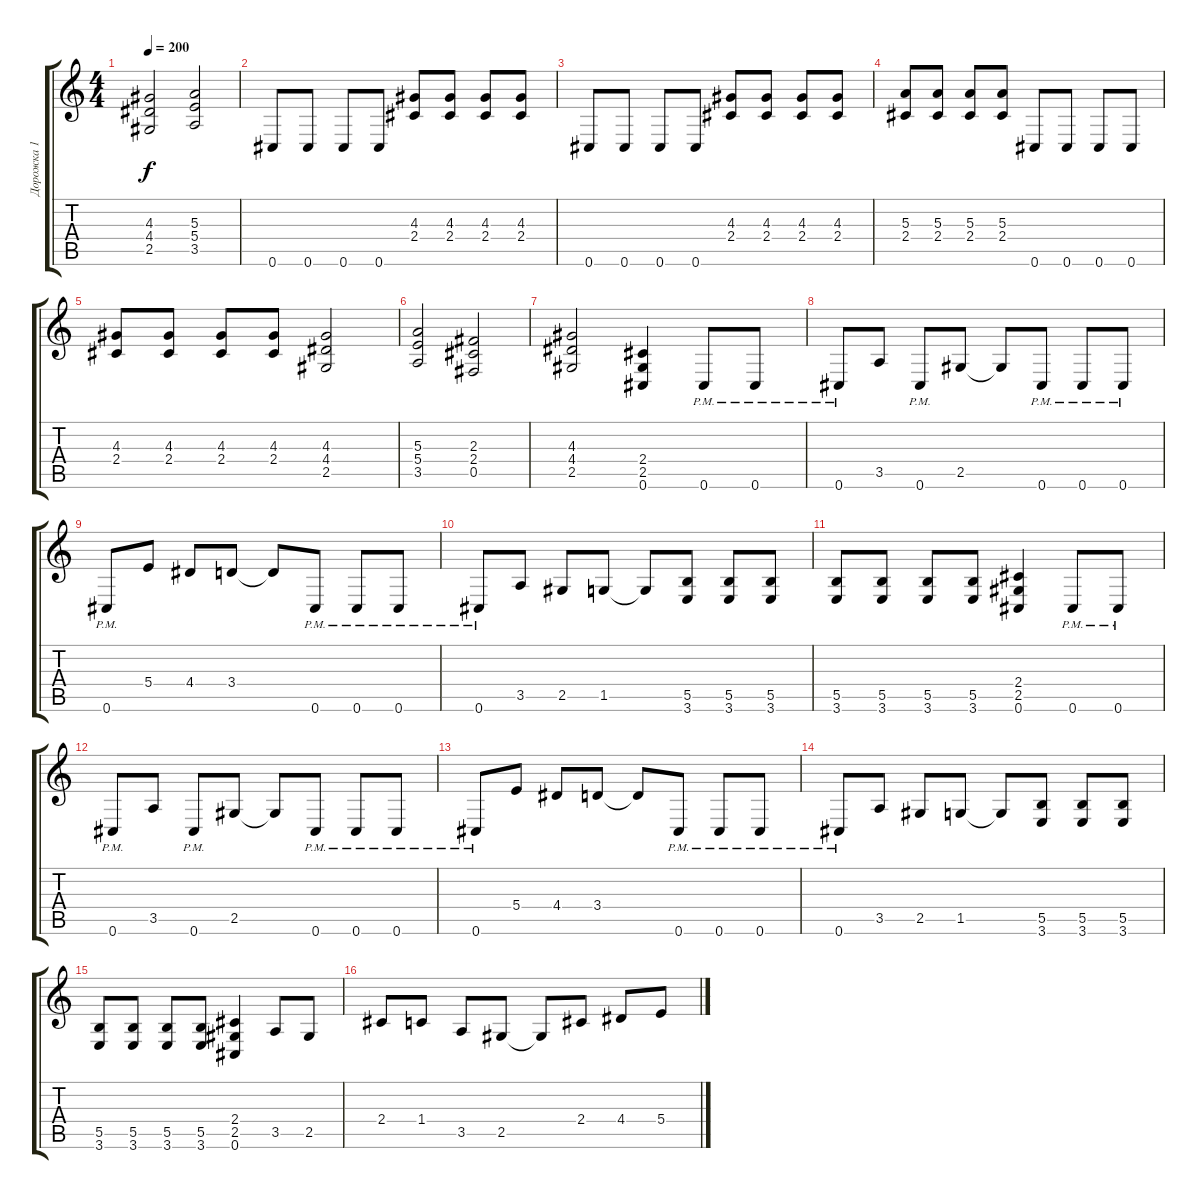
\track ("Дорожка 1" "Дорожка 1") {instrument overdrivenguitar}
\staff {score tabs}
\tuning (Db4 Ab3 E3 B2 Gb2 Db2) {hide}
\ts (4 4)
\tempo 200
\clef g2
\ks c
(4.3 4.4 2.5).2{dy f} (5.3 5.4 3.5).2 |
0.6.8 0.6.8 0.6.8 0.6.8 (4.3 2.4).8 (4.3 2.4).8 (4.3 2.4).8 (4.3 2.4).8 |
0.6.8 0.6.8 0.6.8 0.6.8 (4.3 2.4).8 (4.3 2.4).8 (4.3 2.4).8 (4.3 2.4).8 |
(5.3 2.4).8 (5.3 2.4).8 (5.3 2.4).8 (5.3 2.4).8 0.6.8 0.6.8 0.6.8 0.6.8 |
(4.3 2.4).8 (4.3 2.4).8 (4.3 2.4).8 (4.3 2.4).8 (4.3 4.4 2.5).2 |
(5.3 5.4 3.5).2 (2.3 2.4 0.5).2 |
(4.3 4.4 2.5).2 (2.4 2.5 0.6).4 0.6{pm}.8 0.6{pm}.8 |
0.6{pm}.8 3.5.8 0.6{pm}.8 2.5.8 2.5{t}.8 0.6{pm}.8 0.6{pm}.8 0.6{pm}.8 |
0.6{pm}.8 5.4.8 4.4.8 3.4.8 3.4{t}.8 0.6{pm}.8 0.6{pm}.8 0.6{pm}.8 |
0.6{pm}.8 3.5.8 2.5.8 1.5.8 1.5{t}.8 (5.5 3.6).8 (5.5 3.6).8 (5.5 3.6).8 |
(5.5 3.6).8 (5.5 3.6).8 (5.5 3.6).8 (5.5 3.6).8 (2.4 2.5 0.6).4 0.6{pm}.8 0.6{pm}.8 |
0.6{pm}.8 3.5.8 0.6{pm}.8 2.5.8 2.5{t}.8 0.6{pm}.8 0.6{pm}.8 0.6{pm}.8 |
0.6{pm}.8 5.4.8 4.4.8 3.4.8 3.4{t}.8 0.6{pm}.8 0.6{pm}.8 0.6{pm}.8 |
0.6{pm}.8 3.5.8 2.5.8 1.5.8 1.5{t}.8 (5.5 3.6).8 (5.5 3.6).8 (5.5 3.6).8 |
(5.5 3.6).8 (5.5 3.6).8 (5.5 3.6).8 (5.5 3.6).8 (2.4 2.5 0.6).4 3.5.8 2.5.8 |
2.4.8 1.4.8 3.5.8 2.5.8 2.5{t}.8 2.4.8 4.4.8 5.4.8
